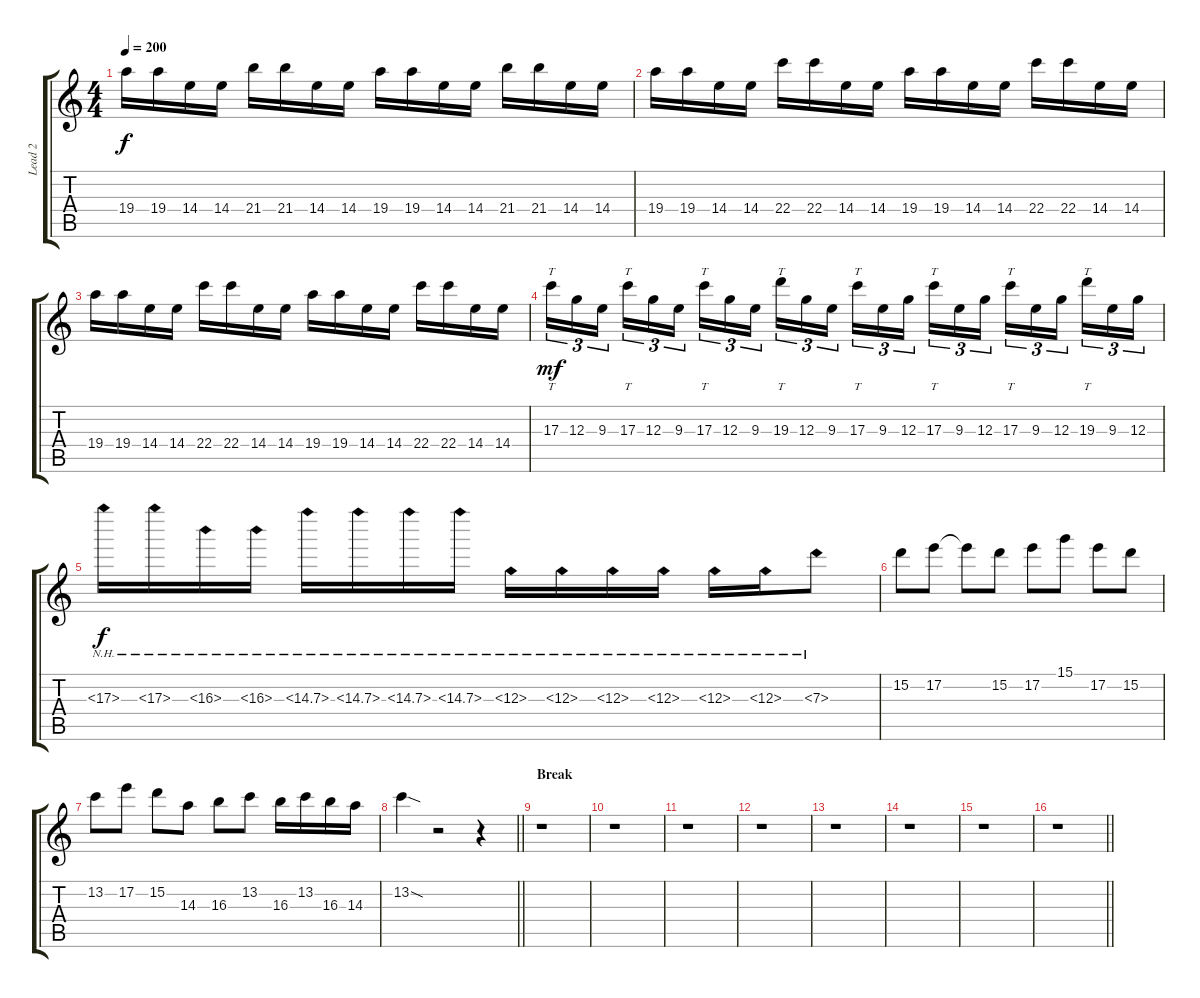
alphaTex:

\track ("Lead 2" "Lead 2") {instrument distortionguitar}
\staff {score tabs}
\tuning (E4 B3 G3 D3 A2 E2) {hide}
\ts (4 4)
\tempo 200
\clef g2
\ks c
19.4.16{dy f} 19.4.16 14.4.16 14.4.16 21.4.16 21.4.16 14.4.16 14.4.16 19.4.16 19.4.16 14.4.16 14.4.16 21.4.16 21.4.16 14.4.16 14.4.16 |
19.4.16 19.4.16 14.4.16 14.4.16 22.4.16 22.4.16 14.4.16 14.4.16 19.4.16 19.4.16 14.4.16 14.4.16 22.4.16 22.4.16 14.4.16 14.4.16 |
19.4.16 19.4.16 14.4.16 14.4.16 22.4.16 22.4.16 14.4.16 14.4.16 19.4.16 19.4.16 14.4.16 14.4.16 22.4.16 22.4.16 14.4.16 14.4.16 |
17.3.16{tt tu (3 2) dy mf} 12.3.16{tu (3 2)} 9.3.16{tu (3 2) beam splitsecondary} 17.3.16{tt tu (3 2)} 12.3.16{tu (3 2)} 9.3.16{tu (3 2)} 17.3.16{tt tu (3 2)} 12.3.16{tu (3 2)} 9.3.16{tu (3 2) beam splitsecondary} 19.3.16{tt tu (3 2)} 12.3.16{tu (3 2)} 9.3.16{tu (3 2)} 17.3.16{tt tu (3 2)} 9.3.16{tu (3 2)} 12.3.16{tu (3 2) beam splitsecondary} 17.3.16{tt tu (3 2)} 9.3.16{tu (3 2)} 12.3.16{tu (3 2)} 17.3.16{tt tu (3 2)} 9.3.16{tu (3 2)} 12.3.16{tu (3 2) beam splitsecondary} 19.3.16{tt tu (3 2)} 9.3.16{tu (3 2)} 12.3.16{tu (3 2)} |
17.3{nh}.16{dy f instrument guitarfretnoise} 17.3{nh}.16 16.3{nh}.16 16.3{nh}.16 15.3{nh}.16 15.3{nh}.16 14.3{nh}.16 14.3{nh}.16 13.3{nh}.16 13.3{nh}.16 12.3{nh}.16 12.3{nh}.16 11.3{nh}.16 11.3{nh}.16 7.3{nh}.8{instrument overdrivenguitar} |
15.2.8 17.2.8 17.2{t}.8 15.2.8 17.2.8 15.1.8 17.2.8 15.2.8 |
13.2.8 17.2.8 15.2.8 14.3.8 16.3.8 13.2.8 16.3.16 13.2.16 16.3.16 14.3.16 |
\barLineRight lightlight
13.2{sod}.4 r.2 r.4 |
\section ("" "Break")
r.1 |
r.1 |
r.1 |
r.1 |
r.1 |
r.1 |
r.1 |
\barLineRight lightlight
r.1
